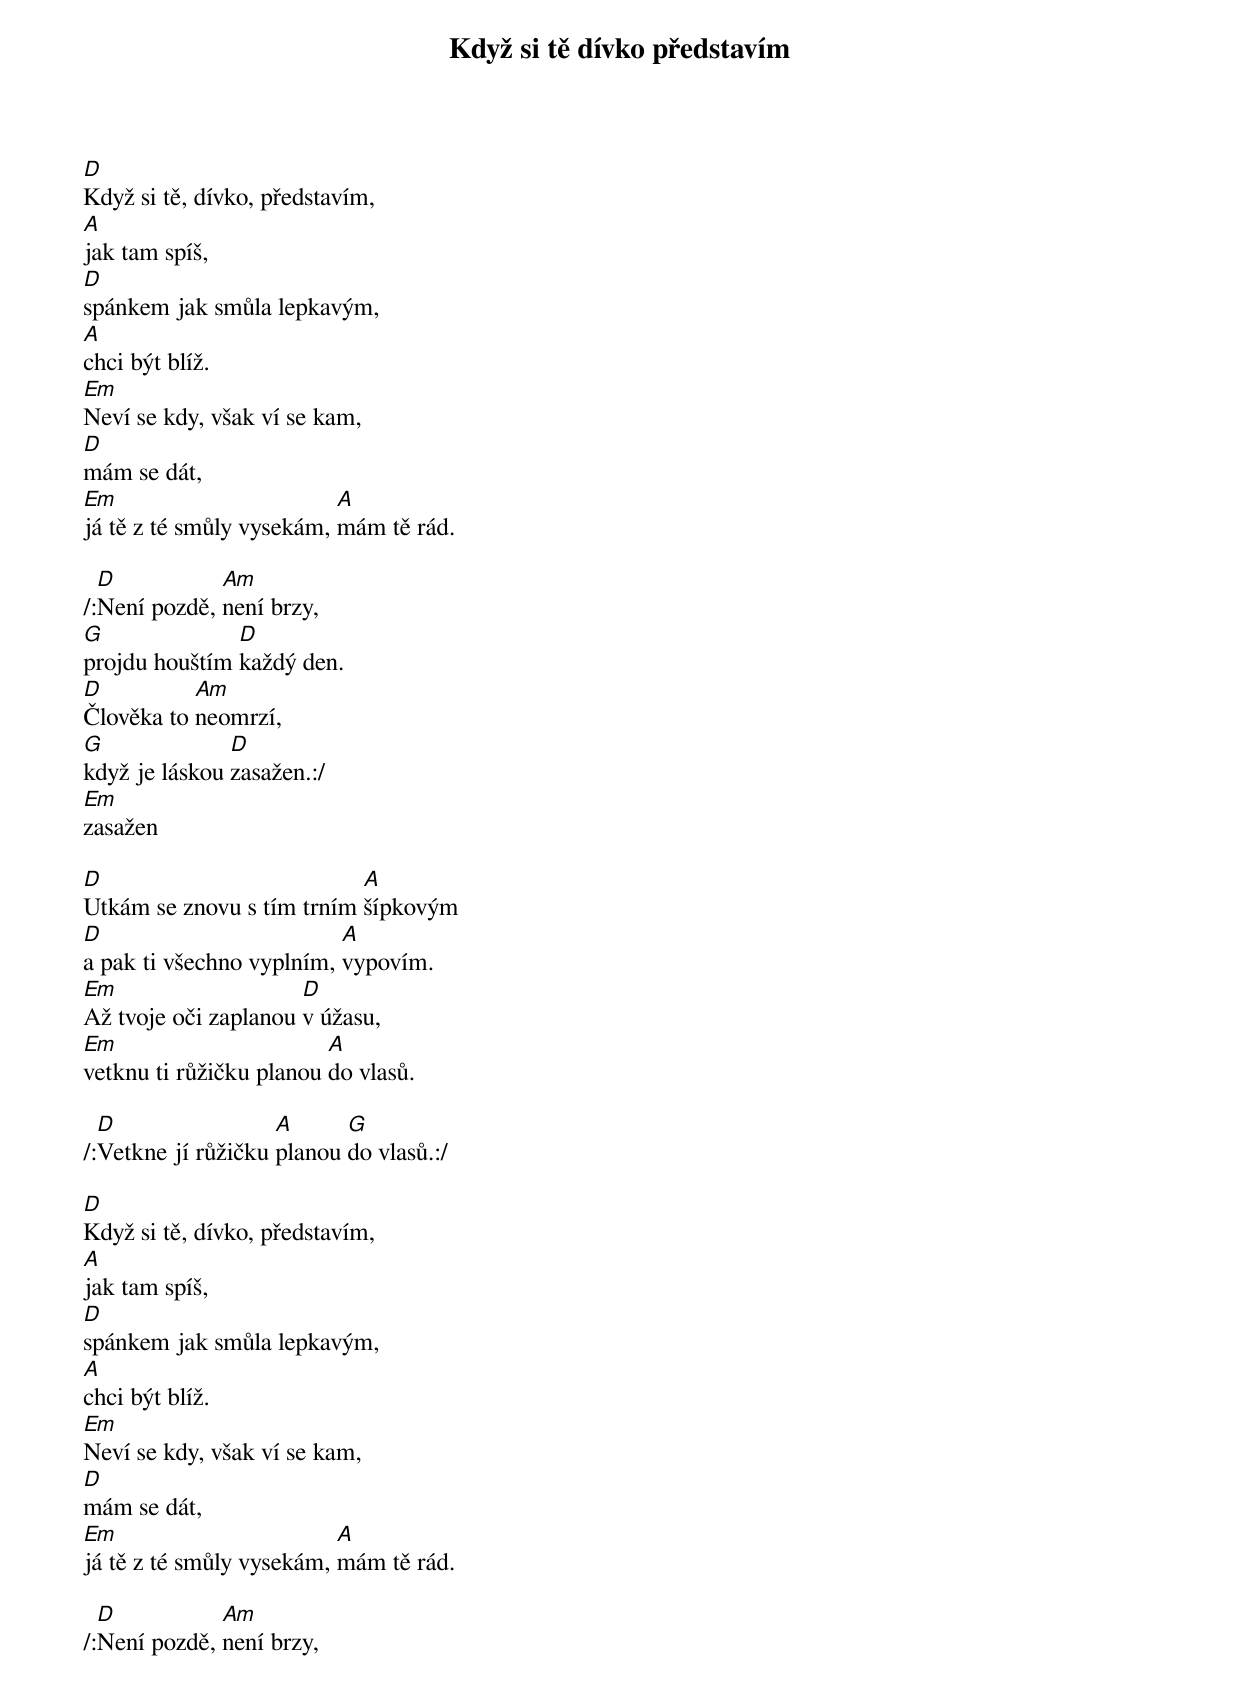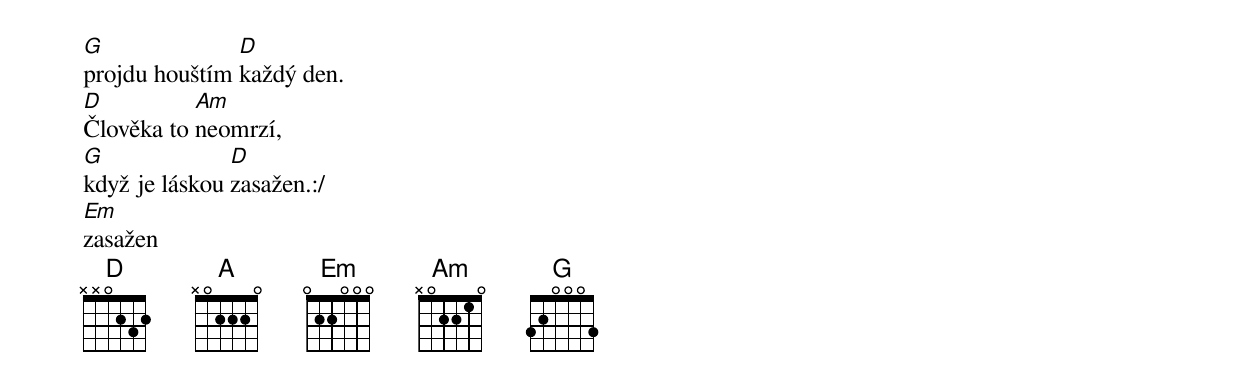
{title: Když si tě dívko představím}
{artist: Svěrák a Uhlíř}

[D]Když si tě, dívko, představím,
[A]jak tam spíš,
[D]spánkem jak smůla lepkavým,
[A]chci být blíž.
[Em]Neví se kdy, však ví se kam,
[D]mám se dát,
[Em]já tě z té smůly vysekám, [A]mám tě rád.

/:[D]Není pozdě, [Am]není brzy,
[G]projdu houštím [D]každý den.
[D]Člověka to [Am]neomrzí,
[G]když je láskou [D]zasažen.:/
[Em]zasažen

[D]Utkám se znovu s tím trním [A]šípkovým
[D]a pak ti všechno vyplním, [A]vypovím.
[Em]Až tvoje oči zaplanou [D]v úžasu,
[Em]vetknu ti růžičku planou [A]do vlasů.

/:[D]Vetkne jí růžičku [A]planou [G]do vlasů.:/

[D]Když si tě, dívko, představím,
[A]jak tam spíš,
[D]spánkem jak smůla lepkavým,
[A]chci být blíž.
[Em]Neví se kdy, však ví se kam,
[D]mám se dát,
[Em]já tě z té smůly vysekám, [A]mám tě rád.

/:[D]Není pozdě, [Am]není brzy,
[G]projdu houštím [D]každý den.
[D]Člověka to [Am]neomrzí,
[G]když je láskou [D]zasažen.:/
[Em]zasažen
